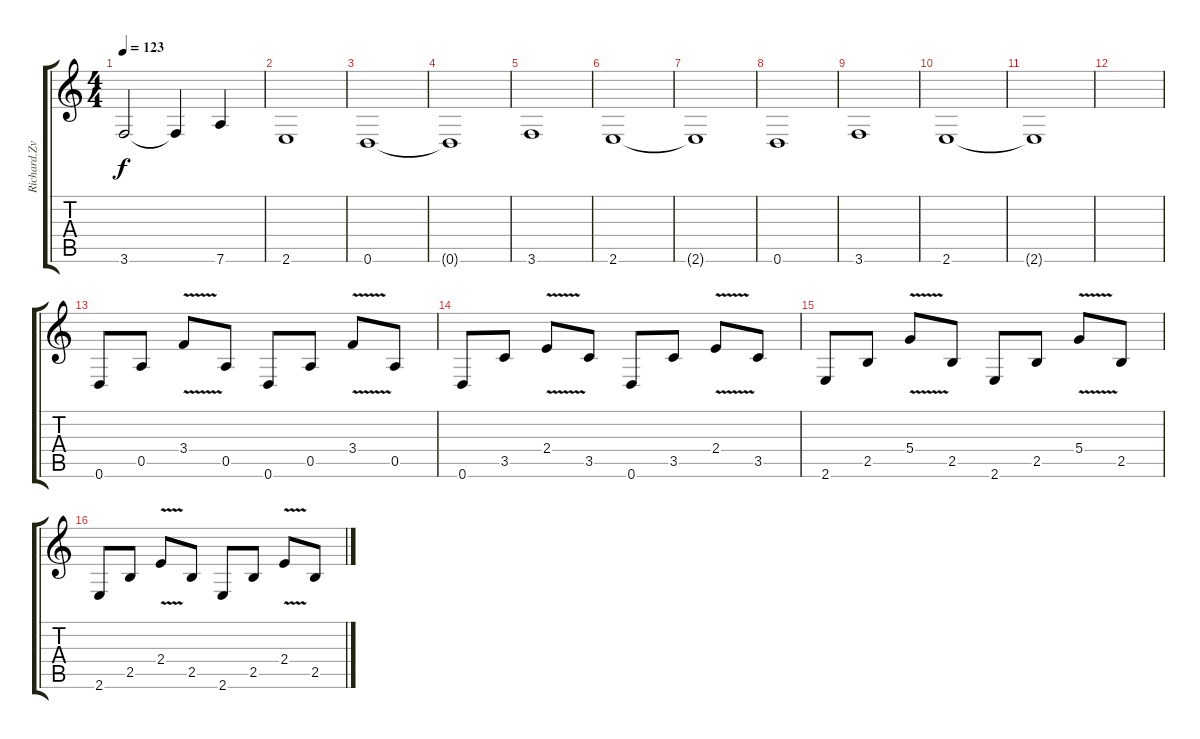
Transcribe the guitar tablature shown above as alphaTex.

\track ("Richard.Zven Kruspe" "Richard.Zv") {instrument electricguitarjazz}
\staff {score tabs}
\tuning (E4 B3 G3 D3 A2 D2) {hide}
\ts (4 4)
\tempo 123
\clef g2
\ks c
3.6.2{dy f} 3.6{t}.4 7.6.4 |
2.6.1 |
0.6.1 |
0.6{t}.1 |
3.6.1 |
2.6.1 |
2.6{t}.1 |
0.6.1 |
3.6.1 |
2.6.1 |
2.6{t}.1 |
|
0.6.8 0.5.8 3.4{v}.8 0.5.8 0.6.8 0.5.8 3.4{v}.8 0.5.8 |
0.6.8 3.5.8 2.4{v}.8 3.5.8 0.6.8 3.5.8 2.4{v}.8 3.5.8 |
2.6.8 2.5.8 5.4{v}.8 2.5.8 2.6.8 2.5.8 5.4{v}.8 2.5.8 |
2.6.8 2.5.8 2.4{v}.8 2.5.8 2.6.8 2.5.8 2.4{v}.8 2.5.8
